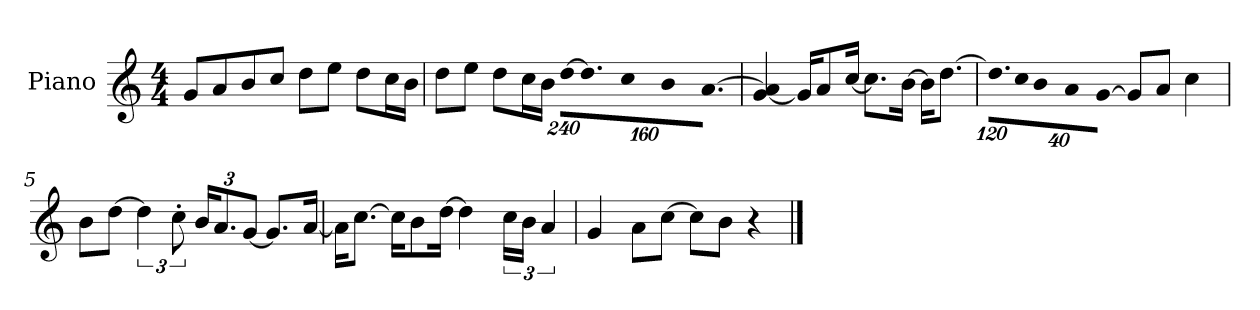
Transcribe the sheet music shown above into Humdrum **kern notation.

**kern
*part1
*staff1
*I"Piano
*I'P-no
*clefG2
*k[]
*M4/4
*MM90
=1
8g/L
8a/
8b/
8cc/J
8dd\L
8ee\J
8dd\L
16cc\L
16b\JJ
=2
8dd\L
8ee\J
8dd\L
16cc\L
16b\JJ
*Xbrackettup
!LO:N:vis=16
[1920%137dd\KL
!LO:N:vis=8.
640%137dd\]
!LO:N:vis=16
1920%137cc\L
!LO:N:vis=32
640%23b\K
!LO:N:vis=16.
[960%103a\JJ
=3
[4g/ 4a/]
16g/KL]
8a/
[16cc/Jk
8.cc\L]
[16b\Jk
16b\KL]
[8.dd\J
=4
!LO:N:vis=16.
960%103dd\LL]
!LO:N:vis=32
640%23cc\K
!LO:N:vis=16
1920%137b\J
!LO:N:vis=8
960%137a\
!LO:N:vis=8
[960%137g\J
8g/L]
8a/J
4cc\
!!LO:LB:g=z
=5
8b\L
[8dd\J
*brackettup
6dd\]
12cc'\
*Xbrackettup
24b/KL
12.a/
[12g/J
8.g/L]
[16a/Jk
=6
16a\KL]
[8.cc\J
16cc\KL]
8b\
[16dd\Jk
4dd\]
*brackettup
24cc\LL
24b\JJ
6a/
=7
4g/
8a\L
[8cc\J
8cc\L]
8b\J
4r
==
*-
